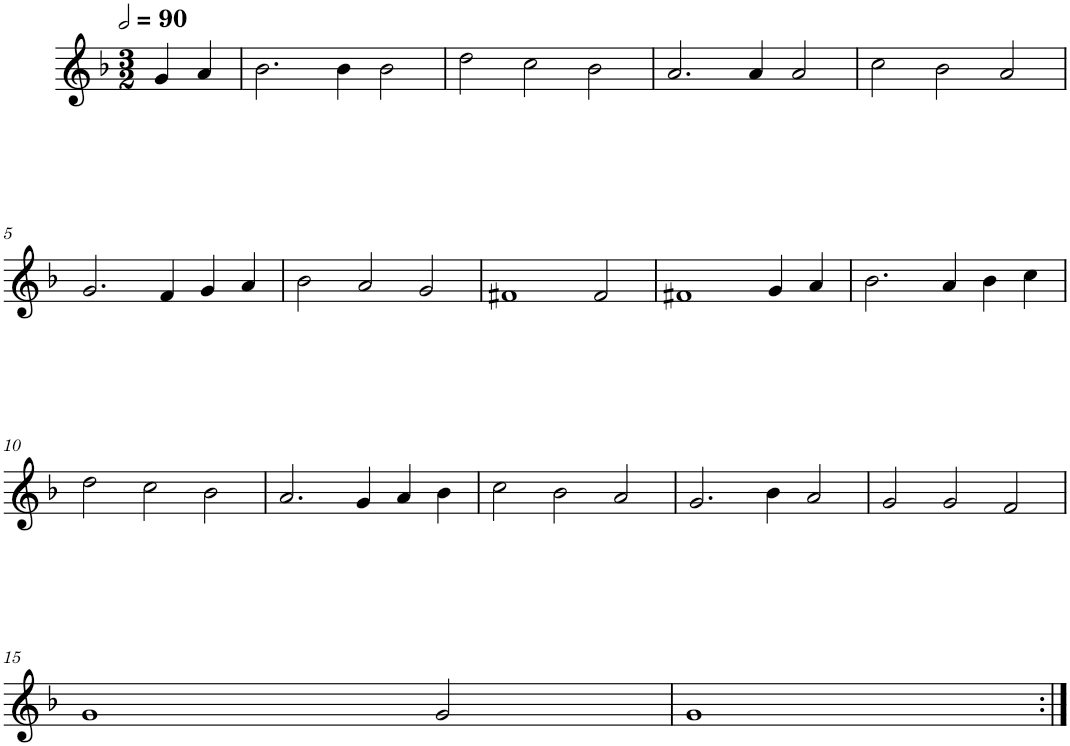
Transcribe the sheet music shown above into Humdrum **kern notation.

**kern
*part1
*staff1
*I"Quatre parties
*clefG2
*k[b-]
*M3/2
*MM180
=
4g/
4a/
=1
2.b-\
4b-\
2b-\
=2
2dd\
2cc\
2b-\
=3
2.a/
4a/
2a/
=4
2cc\
2b-\
2a/
!!LO:LB:g=z
=5
2.g/
4f/
4g/
4a/
=6
2b-\
2a/
2g/
=7
1f#X
2f#/
=8
1f#X
4g/
4a/
=9
2.b-\
4a/
4b-\
4cc\
!!LO:LB:g=z
=10
2dd\
2cc\
2b-\
=11
2.a/
4g/
4a/
4b-\
=12
2cc\
2b-\
2a/
=13
2.g/
4b-\
2a/
=14
2g/
2g/
2f/
!!LO:LB:g=z
=15
1g
2g/
=16
1g
=:|!
*-
